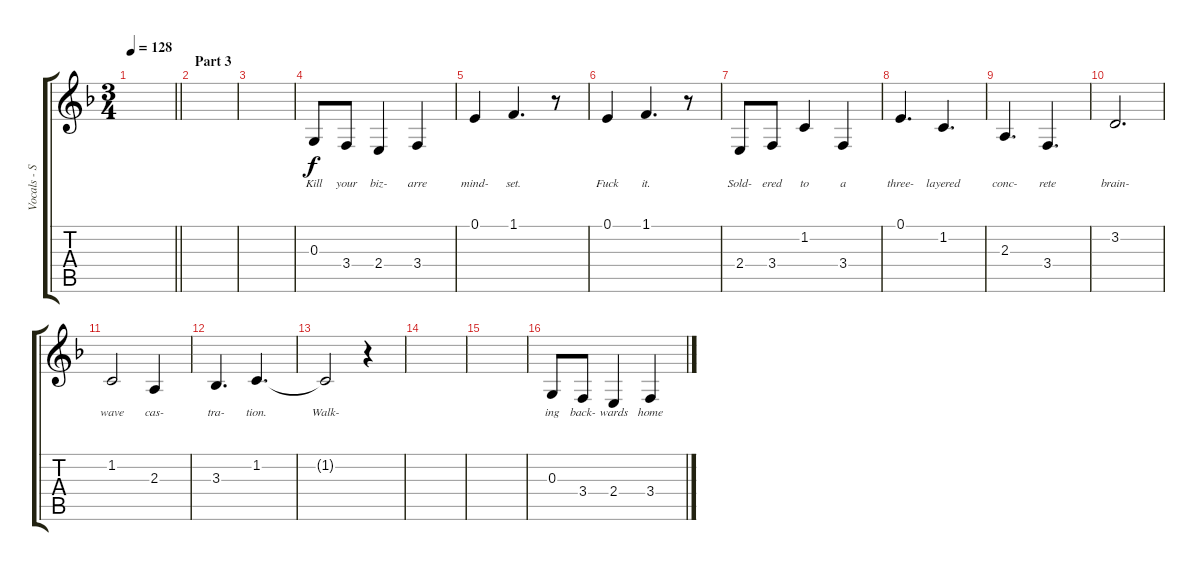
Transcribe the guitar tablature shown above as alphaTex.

\track ("Vocals - Simon Neil" "Vocals - S") {instrument altosax}
\staff {score tabs}
\tuning (E4 B3 G3 D3 A2 E2) {hide}
\ts (3 4)
\tempo 128
\clef g2
\barLineRight lightlight
\ks dminor
|
\section ("" "Part 3")
|
|
0.3.8{lyrics (0 "Kill") lyrics (1 "") lyrics (2 "") lyrics (3 "") lyrics (4 "")} 3.4.8{lyrics (0 "your") lyrics (1 "") lyrics (2 "") lyrics (3 "") lyrics (4 "")} 2.4.4{lyrics (0 "biz-") lyrics (1 "") lyrics (2 "") lyrics (3 "") lyrics (4 "")} 3.4.4{lyrics (0 "arre") lyrics (1 "") lyrics (2 "") lyrics (3 "") lyrics (4 "")} |
0.1.4{lyrics (0 "mind-") lyrics (1 "") lyrics (2 "") lyrics (3 "") lyrics (4 "")} 1.1.4{d lyrics (0 "set.") lyrics (1 "") lyrics (2 "") lyrics (3 "") lyrics (4 "")} r.8 |
0.1.4{lyrics (0 "Fuck") lyrics (1 "") lyrics (2 "") lyrics (3 "") lyrics (4 "")} 1.1.4{d lyrics (0 "it.") lyrics (1 "") lyrics (2 "") lyrics (3 "") lyrics (4 "")} r.8 |
2.4.8{lyrics (0 "Sold-") lyrics (1 "") lyrics (2 "") lyrics (3 "") lyrics (4 "")} 3.4.8{lyrics (0 "ered") lyrics (1 "") lyrics (2 "") lyrics (3 "") lyrics (4 "")} 1.2.4{lyrics (0 "to") lyrics (1 "") lyrics (2 "") lyrics (3 "") lyrics (4 "")} 3.4.4{lyrics (0 "a") lyrics (1 "") lyrics (2 "") lyrics (3 "") lyrics (4 "")} |
0.1.4{d lyrics (0 "three-") lyrics (1 "") lyrics (2 "") lyrics (3 "") lyrics (4 "")} 1.2.4{d lyrics (0 "layered") lyrics (1 "") lyrics (2 "") lyrics (3 "") lyrics (4 "")} |
2.3.4{d lyrics (0 "conc-") lyrics (1 "") lyrics (2 "") lyrics (3 "") lyrics (4 "")} 3.4.4{d lyrics (0 "rete") lyrics (1 "") lyrics (2 "") lyrics (3 "") lyrics (4 "")} |
3.2.2{d lyrics (0 "brain-") lyrics (1 "") lyrics (2 "") lyrics (3 "") lyrics (4 "")} |
1.2.2{lyrics (0 "wave") lyrics (1 "") lyrics (2 "") lyrics (3 "") lyrics (4 "")} 2.3.4{lyrics (0 "cas-") lyrics (1 "") lyrics (2 "") lyrics (3 "") lyrics (4 "")} |
3.3.4{d lyrics (0 "tra-") lyrics (1 "") lyrics (2 "") lyrics (3 "") lyrics (4 "")} 1.2.4{d lyrics (0 "tion.") lyrics (1 "") lyrics (2 "") lyrics (3 "") lyrics (4 "")} |
1.2{t}.2{lyrics (0 "Walk-") lyrics (1 "") lyrics (2 "") lyrics (3 "") lyrics (4 "")} r.4 |
|
|
0.3.8{lyrics (0 "ing") lyrics (1 "") lyrics (2 "") lyrics (3 "") lyrics (4 "")} 3.4.8{lyrics (0 "back-") lyrics (1 "") lyrics (2 "") lyrics (3 "") lyrics (4 "")} 2.4.4{lyrics (0 "wards") lyrics (1 "") lyrics (2 "") lyrics (3 "") lyrics (4 "")} 3.4.4{lyrics (0 "home") lyrics (1 "") lyrics (2 "") lyrics (3 "") lyrics (4 "")}
